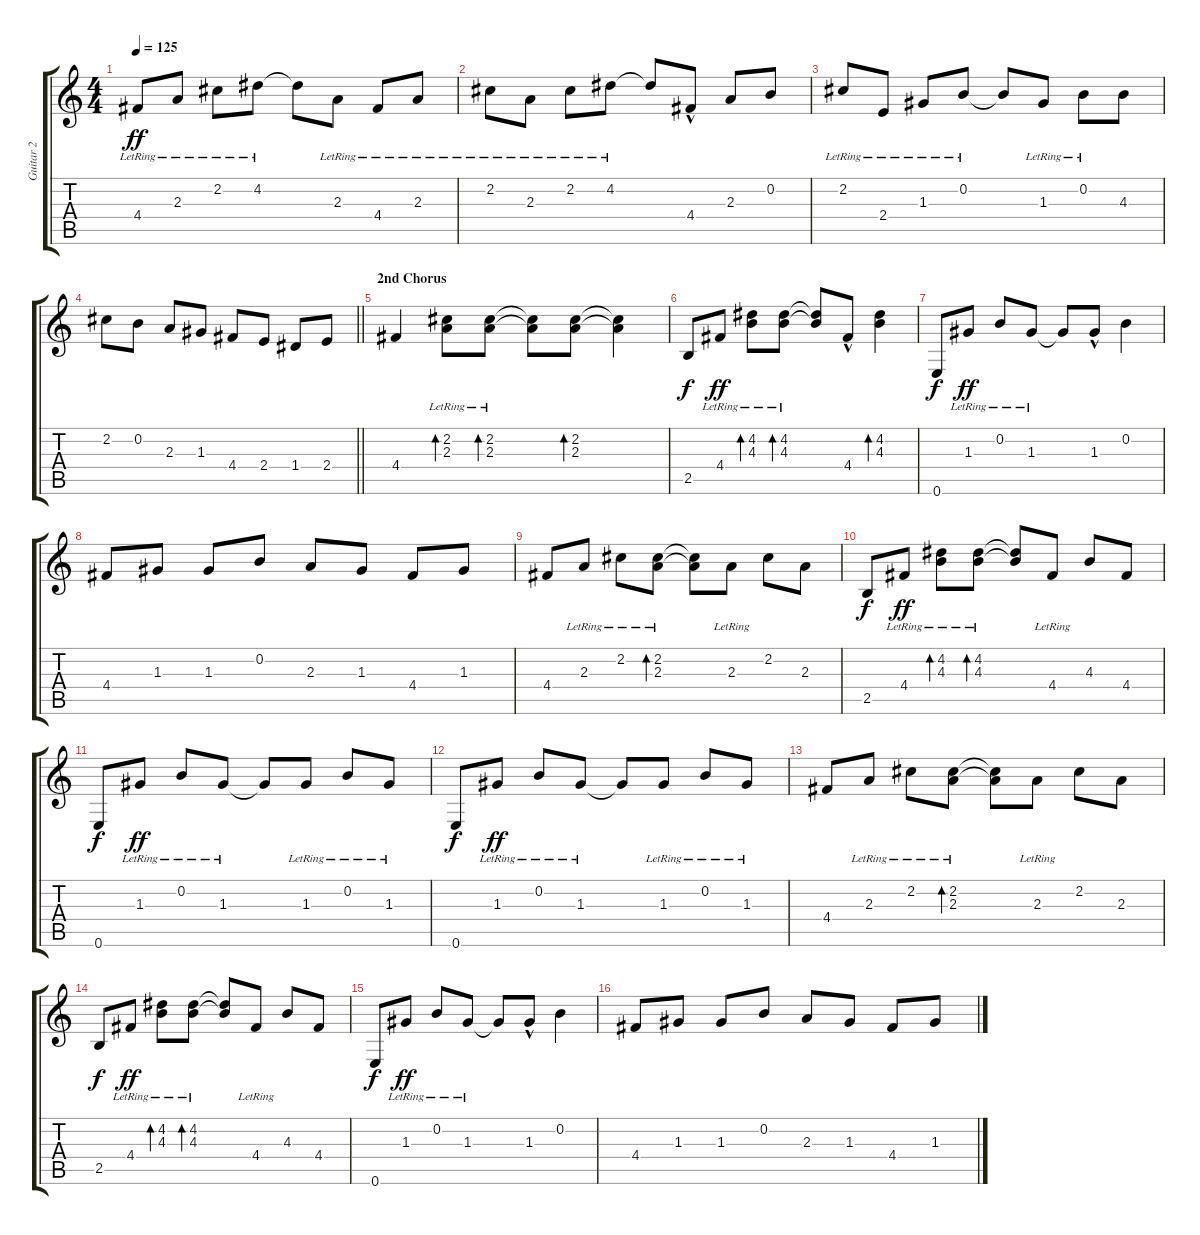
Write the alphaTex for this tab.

\track ("Guitar 2" "Guitar 2") {instrument acousticguitarnylon}
\staff {score tabs}
\tuning (E4 B3 G3 D3 A2 E2) {hide}
\ts (4 4)
\tempo 125
\clef g2
\ks c
4.4{lr}.8{dy ff} 2.3{lr}.8 2.2{lr}.8 4.2{lr}.8 4.2{t}.8 2.3{lr}.8 4.4{lr}.8 2.3{lr}.8 |
2.2{lr}.8 2.3{lr}.8 2.2{lr}.8 4.2{lr}.8 4.2{t}.8 4.4{hac}.8 2.3.8 0.2.8 |
2.2{lr}.8 2.4{lr}.8 1.3{lr}.8 0.2{lr}.8 0.2{t}.8 1.3{lr}.8 0.2{lr}.8 4.3.8 |
\barLineRight lightlight
2.2.8 0.2.8 2.3.8 1.3.8 4.4.8 2.4.8 1.4.8 2.4.8 |
\section ("" "2nd Chorus")
4.4.4 (2.2{lr} 2.3{lr}).8{bd 60} (2.2{lr} 2.3{lr}).8{bd 60} (2.2{t} 2.3{t}).8 (2.2 2.3).8{bd 60} (2.2{t} 2.3{t}).4 |
2.5.8{dy f} 4.4{lr}.8{dy ff} (4.2{lr} 4.3{lr}).8{bd 60} (4.2{lr} 4.3{lr}).8{bd 60} (4.2{t} 4.3{t}).8 4.4{hac}.8 (4.2 4.3).4{bd 60} |
0.6.8{dy f} 1.3{lr}.8{dy ff} 0.2{lr}.8 1.3{lr}.8 1.3{t}.8 1.3{hac}.8 0.2.4 |
4.4.8 1.3.8 1.3.8 0.2.8 2.3.8 1.3.8 4.4.8 1.3.8 |
4.4.8 2.3{lr}.8 2.2{lr}.8 (2.2{lr} 2.3{lr}).8{bd 60} (2.2{t} 2.3{t}).8 2.3{lr}.8 2.2.8 2.3.8 |
2.5.8{dy f} 4.4{lr}.8{dy ff} (4.2{lr} 4.3{lr}).8{bd 60} (4.2 4.3{lr}).8{bd 60} (4.2{t} 4.3{t}).8 4.4{lr}.8 4.3.8 4.4.8 |
0.6.8{dy f} 1.3{lr}.8{dy ff} 0.2{lr}.8 1.3{lr}.8 1.3{t}.8 1.3{lr}.8 0.2{lr}.8 1.3{lr}.8 |
0.6.8{dy f} 1.3{lr}.8{dy ff} 0.2{lr}.8 1.3{lr}.8 1.3{t}.8 1.3{lr}.8 0.2{lr}.8 1.3{lr}.8 |
4.4.8 2.3{lr}.8 2.2{lr}.8 (2.2{lr} 2.3{lr}).8{bd 60} (2.2{t} 2.3{t}).8 2.3{lr}.8 2.2.8 2.3.8 |
2.5.8{dy f} 4.4{lr}.8{dy ff} (4.2{lr} 4.3{lr}).8{bd 60} (4.2 4.3{lr}).8{bd 60} (4.2{t} 4.3{t}).8 4.4{lr}.8 4.3.8 4.4.8 |
0.6.8{dy f} 1.3{lr}.8{dy ff} 0.2{lr}.8 1.3{lr}.8 1.3{t}.8 1.3{hac}.8 0.2.4 |
4.4.8 1.3.8 1.3.8 0.2.8 2.3.8 1.3.8 4.4.8 1.3.8
